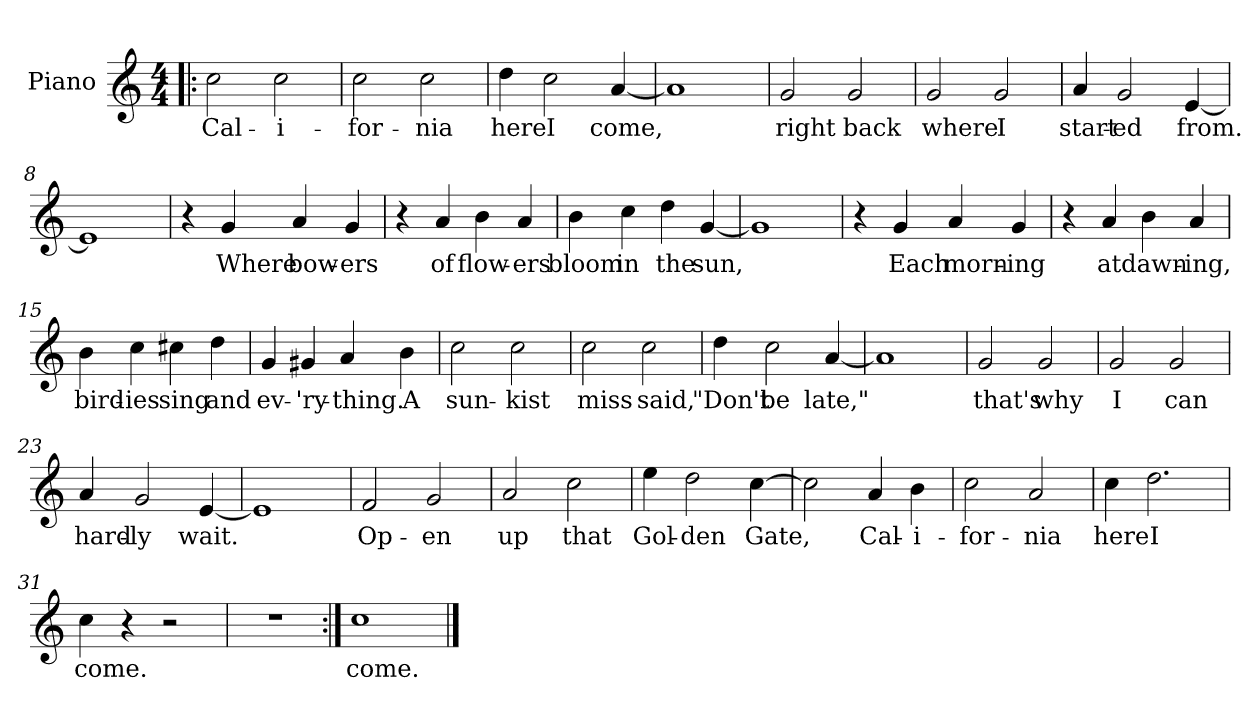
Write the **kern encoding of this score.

**kern	**text
*part1	*part1
*staff1	*staff1
*I"Piano	*
*I'Pno.	*
*clefG2	*
*k[]	*
*C:	*
*M4/4	*
=1!|:	=1!|:
2cc\	Cal-
2cc\	-i-
=2	=2
2cc\	-for-
2cc\	-nia
=3	=3
4dd\	here
2cc\	I
[4a/	come,
=4	=4
1a]	.
!!LO:LB:g=z
=5	=5
2g/	right
2g/	back
=6	=6
2g/	where
2g/	I
=7	=7
4a/	start-
2g/	-ed
[4e/	from.
=8	=8
1e]	.
!!LO:LB:g=z
=9	=9
4r	.
4g/	Where
4a/	bow-
4g/	-ers
=10	=10
4r	.
4a/	of
4b\	flow-
4a/	-ers
=11	=11
4b\	bloom
4cc\	in
4dd\	the
[4g/	sun,
=12	=12
1g]	.
!!LO:LB:g=z
=13	=13
4r	.
4g/	Each
4a/	morn-
4g/	-ing
=14	=14
4r	.
4a/	at
4b\	dawn-
4a/	-ing,
=15	=15
4b\	bird-
4cc\	-ies
4cc#X\	sing
4dd\	and
=16	=16
4g/	ev-
4g#X/	-'ry-
4a/	-thing.
4b\	A
!!LO:LB:g=z
=17	=17
2cc\	sun-
2cc\	-kist
=18	=18
2cc\	miss
2cc\	said,
=19	=19
4dd\	"Don't
2cc\	be
[4a/	late,"
=20	=20
1a]	.
!!LO:LB:g=z
=21	=21
2g/	that's
2g/	why
=22	=22
2g/	I
2g/	can
=23	=23
4a/	hard-
2g/	-ly
[4e/	wait.
=24	=24
1e]	.
!!LO:LB:g=z
=25	=25
2f/	Op-
2g/	-en
=26	=26
2a/	up
2cc\	that
=27	=27
4ee\	Gol-
2dd\	-den
[4cc\	Gate,
=28	=28
2cc\]	.
4a/	Cal-
4b\	-i-
!!LO:LB:g=z
=29	=29
2cc\	-for-
2a/	-nia
=30	=30
4cc\	here
2.dd\	I
=31	=31
4cc\	come.
4r	.
2r	.
=32	=32
1r	.
=33:|!	=33:|!
1cc	come.
==	==
*-	*-
